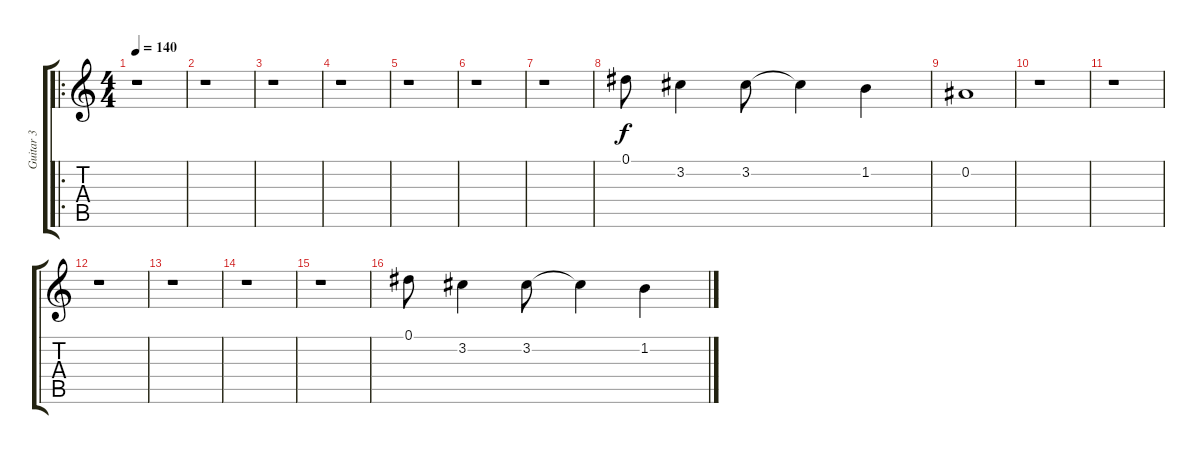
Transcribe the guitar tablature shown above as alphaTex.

\track ("Guitar 3" "Guitar 3") {instrument acousticguitarnylon}
\staff {score tabs}
\tuning (Eb4 Bb3 Gb3 Db3 Ab2 Eb2) {hide}
\ro
\ts (4 4)
\tempo 140
\clef g2
\ks c
r.1{dy f} |
r.1 |
r.1 |
r.1 |
r.1 |
r.1 |
r.1 |
0.1.8 3.2.4 3.2.8 3.2{t}.4 1.2.4 |
0.2.1 |
r.1 |
r.1 |
r.1 |
r.1 |
r.1 |
r.1 |
0.1.8 3.2.4 3.2.8 3.2{t}.4 1.2.4
